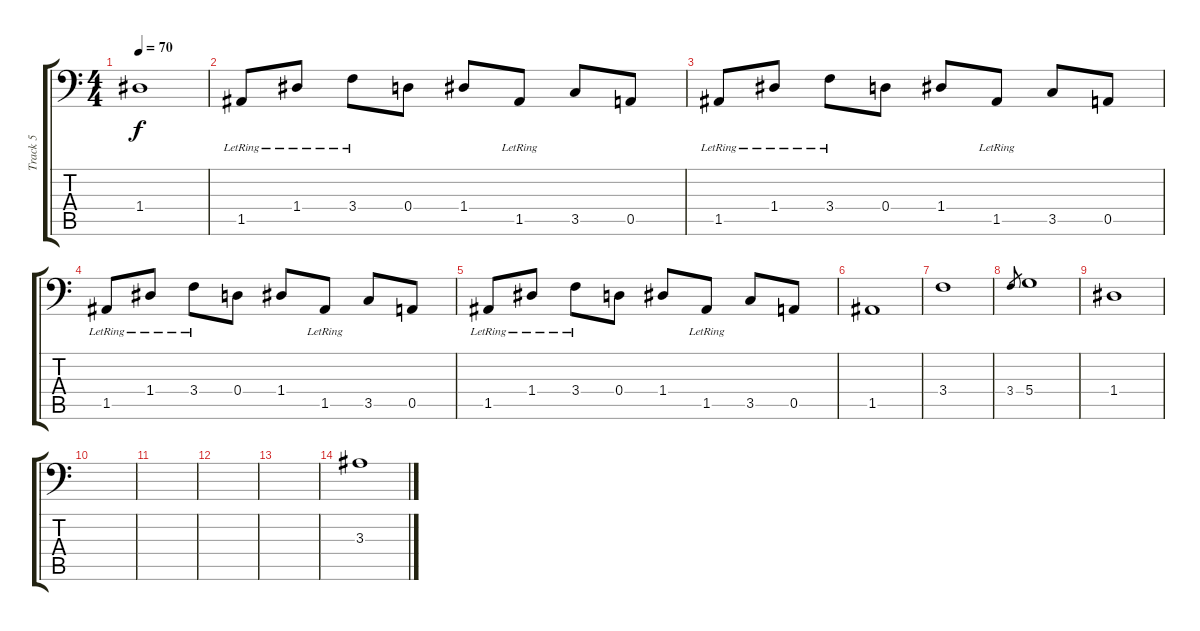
\track ("Track 5" "Track 5") {instrument electricbassfinger}
\staff {score tabs}
\tuning (E3 B2 G2 D2 A1 E1) {hide}
\ts (4 4)
\tempo 70
\clef f4
\ks c
1.4.1{dy f} |
1.5{lr}.8 1.4{lr}.8 3.4{lr}.8 0.4.8 1.4.8 1.5{lr}.8 3.5.8 0.5.8 |
1.5{lr}.8 1.4{lr}.8 3.4{lr}.8 0.4.8 1.4.8 1.5{lr}.8 3.5.8 0.5.8 |
1.5{lr}.8 1.4{lr}.8 3.4{lr}.8 0.4.8 1.4.8 1.5{lr}.8 3.5.8 0.5.8 |
1.5{lr}.8 1.4{lr}.8 3.4{lr}.8 0.4.8 1.4.8 1.5{lr}.8 3.5.8 0.5.8 |
1.5.1 |
3.4.1 |
3.4.8{gr} 5.4.1 |
1.4.1 |
|
|
|
|
3.3.1
